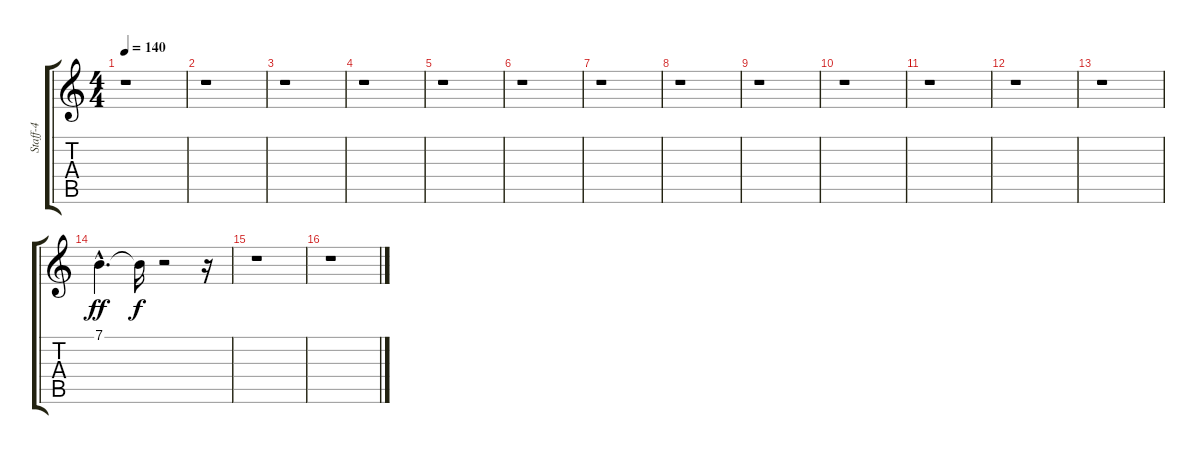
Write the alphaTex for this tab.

\track ("Staff-4" "Staff-4") {instrument guitarfretnoise}
\staff {score tabs}
\tuning (E4 B3 G3 D3 A2 E2) {hide}
\ts (4 4)
\tempo 140
\clef g2
\ks c
r.1{dy f} |
r.1 |
r.1 |
r.1 |
r.1 |
r.1 |
r.1 |
r.1 |
r.1 |
r.1 |
r.1 |
r.1 |
r.1 |
7.1{hac}.4{d dy ff volume 8} 7.1{t}.16{dy f} r.2 r.16 |
r.1 |
r.1
